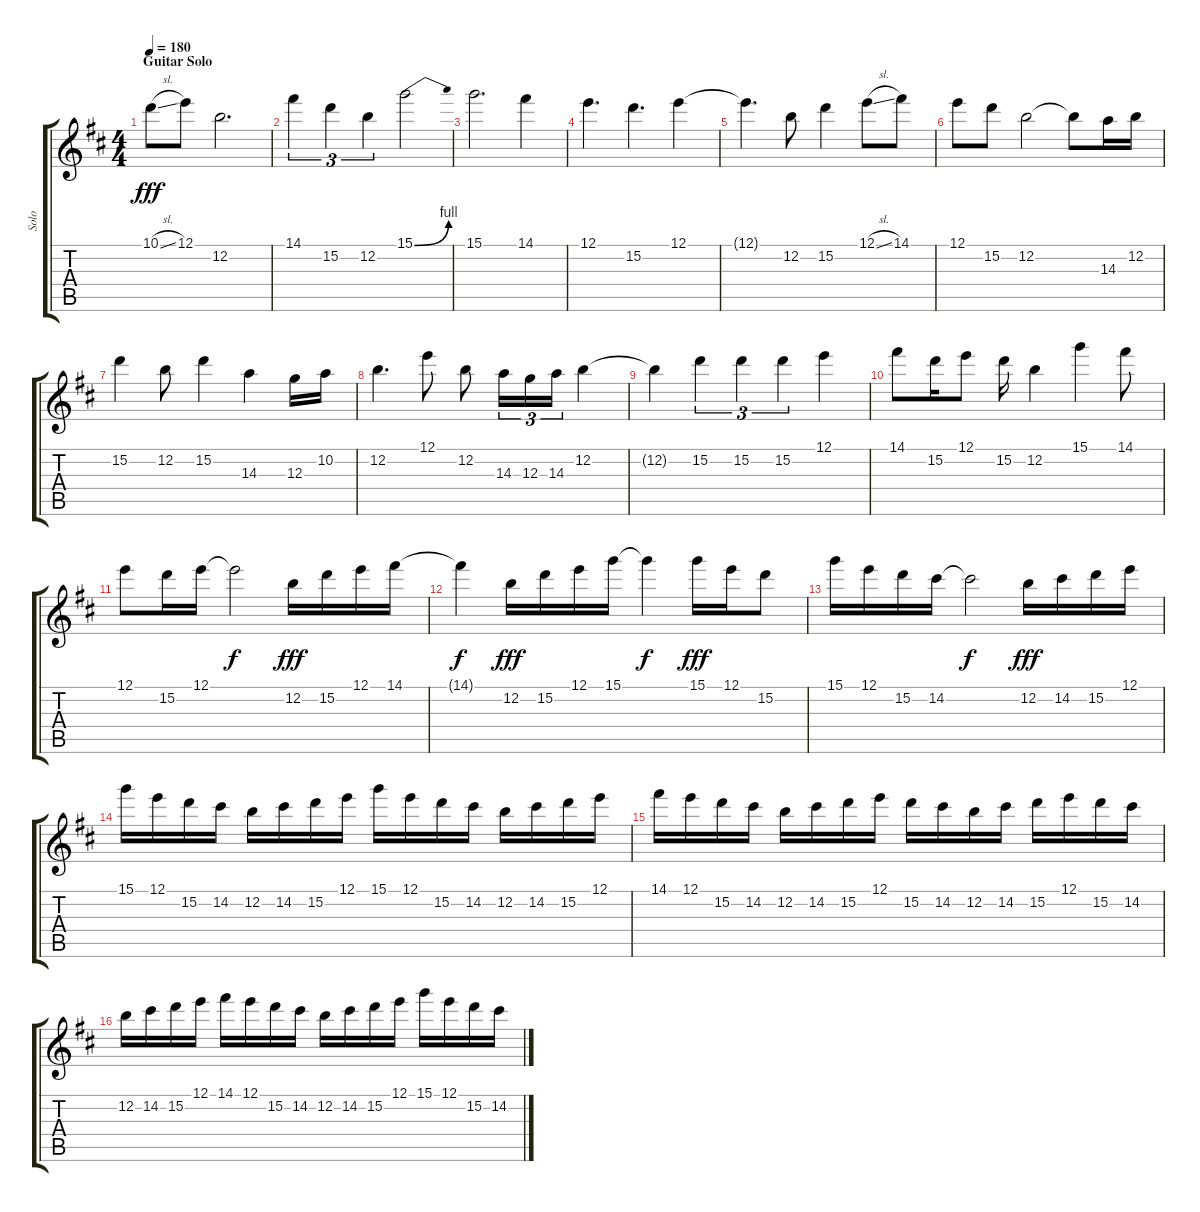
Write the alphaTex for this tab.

\track ("Solo" "Solo") {instrument distortionguitar}
\staff {score tabs}
\tuning (E4 B3 G3 D3 A2 E2) {hide}
\ts (4 4)
\section ("" "Guitar Solo")
\tempo 180
\clef g2
\ks d
10.1{sl}.8{dy fff} 12.1.8 12.2.2{d} |
14.1.4{tu (3 2)} 15.2.4{tu (3 2)} 12.2.4{tu (3 2)} 15.1{be (bend 0 0 60 4)}.2 |
15.1.2{d} 14.1.4 |
12.1.4{d} 15.2.4{d} 12.1.4 |
12.1{t}.4{d} 12.2.8 15.2.4 12.1{sl}.8 14.1.8 |
12.1.8 15.2.8 12.2.2 12.2{t}.8 14.3.16 12.2.16 |
15.2.4 12.2.8 15.2.4 14.3.4 12.3.16 10.2.16 |
12.2.4{d} 12.1.8 12.2.8 14.3.16{tu (3 2)} 12.3.16{tu (3 2)} 14.3.16{tu (3 2)} 12.2.4 |
12.2{t}.4 15.2.4{tu (3 2)} 15.2.4{tu (3 2)} 15.2.4{tu (3 2)} 12.1.4 |
14.1.8 15.2.16 12.1.8 15.2.16 12.2.4 15.1.4 14.1.8 |
12.1.8 15.2.16 12.1.16 12.1{t}.2{dy f} 12.2.16{dy fff} 15.2.16 12.1.16 14.1.16 |
14.1{t}.4{dy f} 12.2.16{dy fff} 15.2.16 12.1.16 15.1.16 15.1{t}.4{dy f} 15.1.16{dy fff} 12.1.16 15.2.8 |
15.1.16 12.1.16 15.2.16 14.2.16 14.2{t}.2{dy f} 12.2.16{dy fff} 14.2.16 15.2.16 12.1.16 |
15.1.16 12.1.16 15.2.16 14.2.16 12.2.16 14.2.16 15.2.16 12.1.16 15.1.16 12.1.16 15.2.16 14.2.16 12.2.16 14.2.16 15.2.16 12.1.16 |
14.1.16 12.1.16 15.2.16 14.2.16 12.2.16 14.2.16 15.2.16 12.1.16 15.2.16 14.2.16 12.2.16 14.2.16 15.2.16 12.1.16 15.2.16 14.2.16 |
12.2.16 14.2.16 15.2.16 12.1.16 14.1.16 12.1.16 15.2.16 14.2.16 12.2.16 14.2.16 15.2.16 12.1.16 15.1.16 12.1.16 15.2.16 14.2.16
